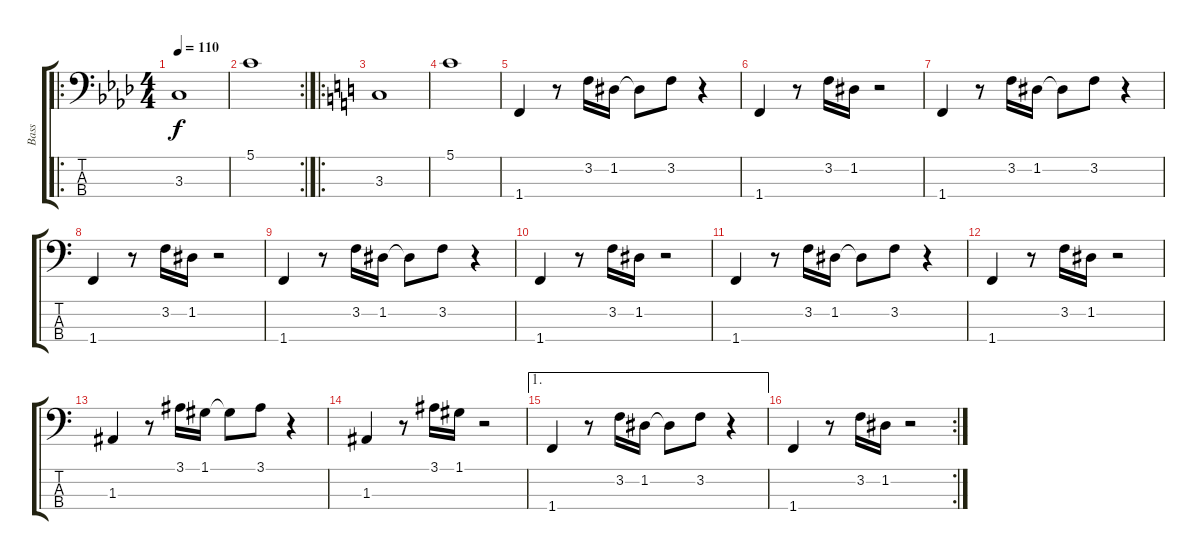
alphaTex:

\track ("Bass" "Bass") {instrument electricbassfinger}
\staff {score tabs}
\tuning (G2 D2 A1 E1) {hide}
\ro
\ts (4 4)
\tempo 110
\clef f4
\ks ab
3.3.1{dy f instrument electricbassfinger} |
\rc 2
5.1.1 |
\ro
\ks c
3.3.1 |
5.1.1 |
1.4.4 r.8 3.2.16 1.2.16 1.2{t}.8 3.2.8 r.4 |
1.4.4 r.8 3.2.16 1.2.16 r.2 |
1.4.4 r.8 3.2.16 1.2.16 1.2{t}.8 3.2.8 r.4 |
1.4.4 r.8 3.2.16 1.2.16 r.2 |
1.4.4 r.8 3.2.16 1.2.16 1.2{t}.8 3.2.8 r.4 |
1.4.4 r.8 3.2.16 1.2.16 r.2 |
1.4.4 r.8 3.2.16 1.2.16 1.2{t}.8 3.2.8 r.4 |
1.4.4 r.8 3.2.16 1.2.16 r.2 |
1.3.4 r.8 3.1.16 1.1.16 1.1{t}.8 3.1.8 r.4 |
1.3.4 r.8 3.1.16 1.1.16 r.2 |
\ae 1
1.4.4 r.8 3.2.16 1.2.16 1.2{t}.8 3.2.8 r.4 |
\rc 2
1.4.4 r.8 3.2.16 1.2.16 r.2
